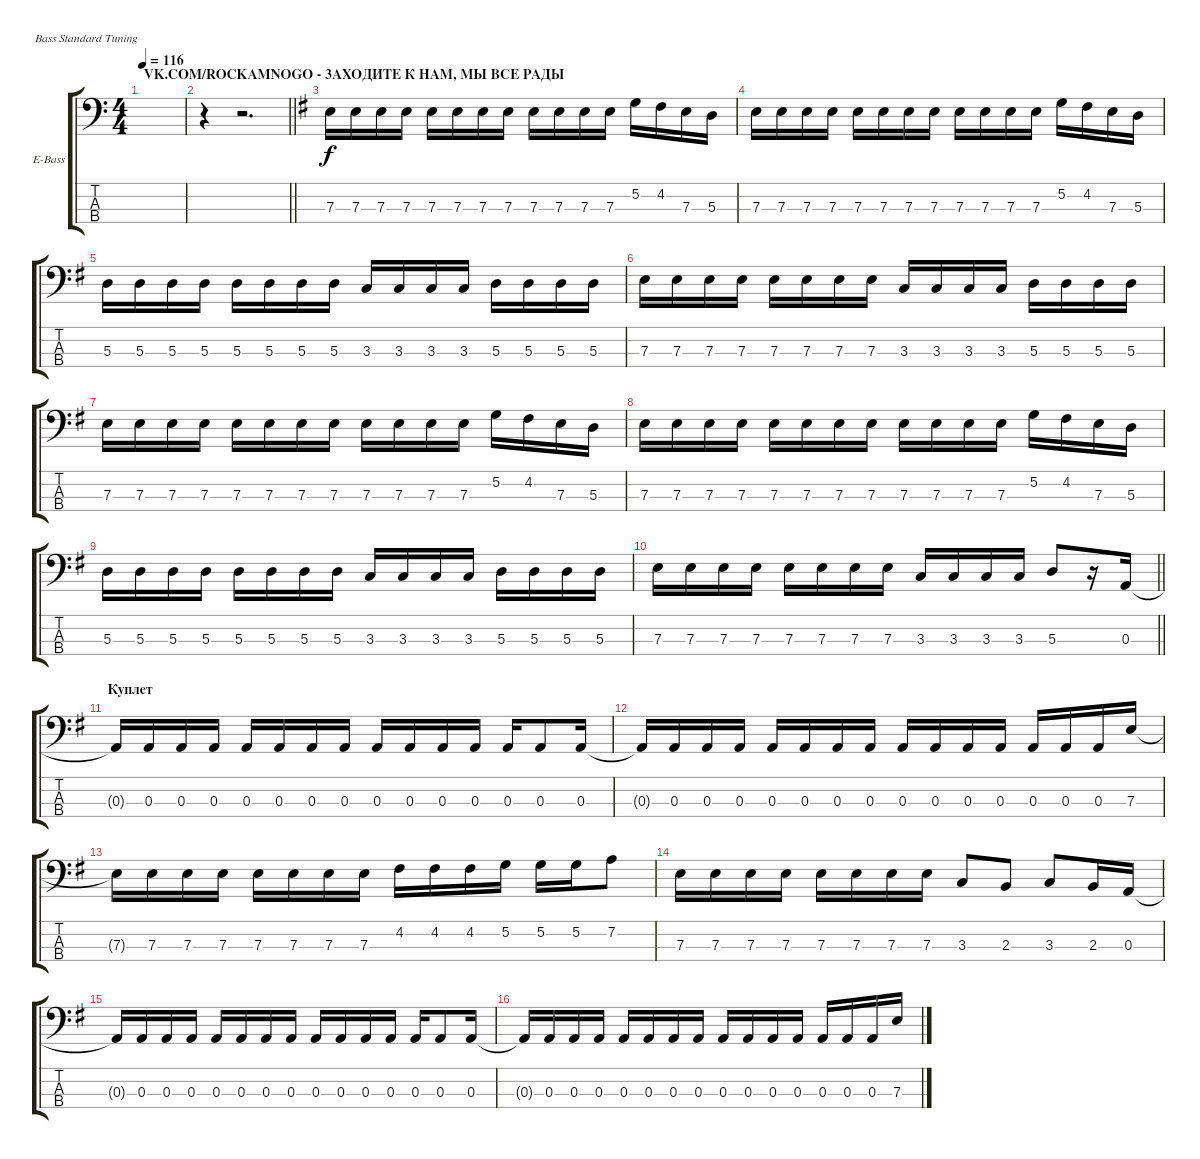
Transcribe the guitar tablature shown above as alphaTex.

\bracketExtendMode groupsimilarinstruments
\firstSystemTrackNameOrientation horizontal
\otherSystemsTrackNameOrientation horizontal
\track ("Виталий Дубинин" "E-Bass") {instrument electricbasspick}
\staff {score tabs}
\tuning (G2 D2 A1 E1)
\ts (4 4)
\section ("" "VK.COM/ROCKAMNOGO - 3АХОДИТЕ К НАМ, МЫ ВСЕ РАДЫ")
\tempo 116
\clef f4
\ks c
|
\beaming (8 2 2 2 2)
\barLineRight lightlight
r.4 r.2{d} |
\ks eminor
7.3.16 7.3.16 7.3.16 7.3.16 7.3.16 7.3.16 7.3.16 7.3.16 7.3.16 7.3.16 7.3.16 7.3.16 5.2.16 4.2.16 7.3.16 5.3.16 |
7.3.16 7.3.16 7.3.16 7.3.16 7.3.16 7.3.16 7.3.16 7.3.16 7.3.16 7.3.16 7.3.16 7.3.16 5.2.16 4.2.16 7.3.16 5.3.16 |
5.3.16 5.3.16 5.3.16 5.3.16 5.3.16 5.3.16 5.3.16 5.3.16 3.3.16 3.3.16 3.3.16 3.3.16 5.3.16 5.3.16 5.3.16 5.3.16 |
7.3.16 7.3.16 7.3.16 7.3.16 7.3.16 7.3.16 7.3.16 7.3.16 3.3.16 3.3.16 3.3.16 3.3.16 5.3.16 5.3.16 5.3.16 5.3.16 |
7.3.16 7.3.16 7.3.16 7.3.16 7.3.16 7.3.16 7.3.16 7.3.16 7.3.16 7.3.16 7.3.16 7.3.16 5.2.16 4.2.16 7.3.16 5.3.16 |
7.3.16 7.3.16 7.3.16 7.3.16 7.3.16 7.3.16 7.3.16 7.3.16 7.3.16 7.3.16 7.3.16 7.3.16 5.2.16 4.2.16 7.3.16 5.3.16 |
5.3.16 5.3.16 5.3.16 5.3.16 5.3.16 5.3.16 5.3.16 5.3.16 3.3.16 3.3.16 3.3.16 3.3.16 5.3.16 5.3.16 5.3.16 5.3.16 |
\barLineRight lightlight
7.3.16 7.3.16 7.3.16 7.3.16 7.3.16 7.3.16 7.3.16 7.3.16 3.3.16 3.3.16 3.3.16 3.3.16 5.3.8 r.16 0.3.16 |
\section ("" "Куплет")
0.3{t}.16 0.3.16 0.3.16 0.3.16 0.3.16 0.3.16 0.3.16 0.3.16 0.3.16 0.3.16 0.3.16 0.3.16 0.3.16 0.3.8 0.3.16 |
0.3{t}.16 0.3.16 0.3.16 0.3.16 0.3.16 0.3.16 0.3.16 0.3.16 0.3.16 0.3.16 0.3.16 0.3.16 0.3.16 0.3.16 0.3.16 7.3.16 |
7.3{t}.16 7.3.16 7.3.16 7.3.16 7.3.16 7.3.16 7.3.16 7.3.16 4.2.16 4.2.16 4.2.16 5.2.16 5.2.16 5.2.16 7.2.8 |
7.3.16 7.3.16 7.3.16 7.3.16 7.3.16 7.3.16 7.3.16 7.3.16 3.3.8 2.3.8 3.3.8 2.3.16 0.3.16 |
0.3{t}.16 0.3.16 0.3.16 0.3.16 0.3.16 0.3.16 0.3.16 0.3.16 0.3.16 0.3.16 0.3.16 0.3.16 0.3.16 0.3.8 0.3.16 |
0.3{t}.16 0.3.16 0.3.16 0.3.16 0.3.16 0.3.16 0.3.16 0.3.16 0.3.16 0.3.16 0.3.16 0.3.16 0.3.16 0.3.16 0.3.16 7.3.16
